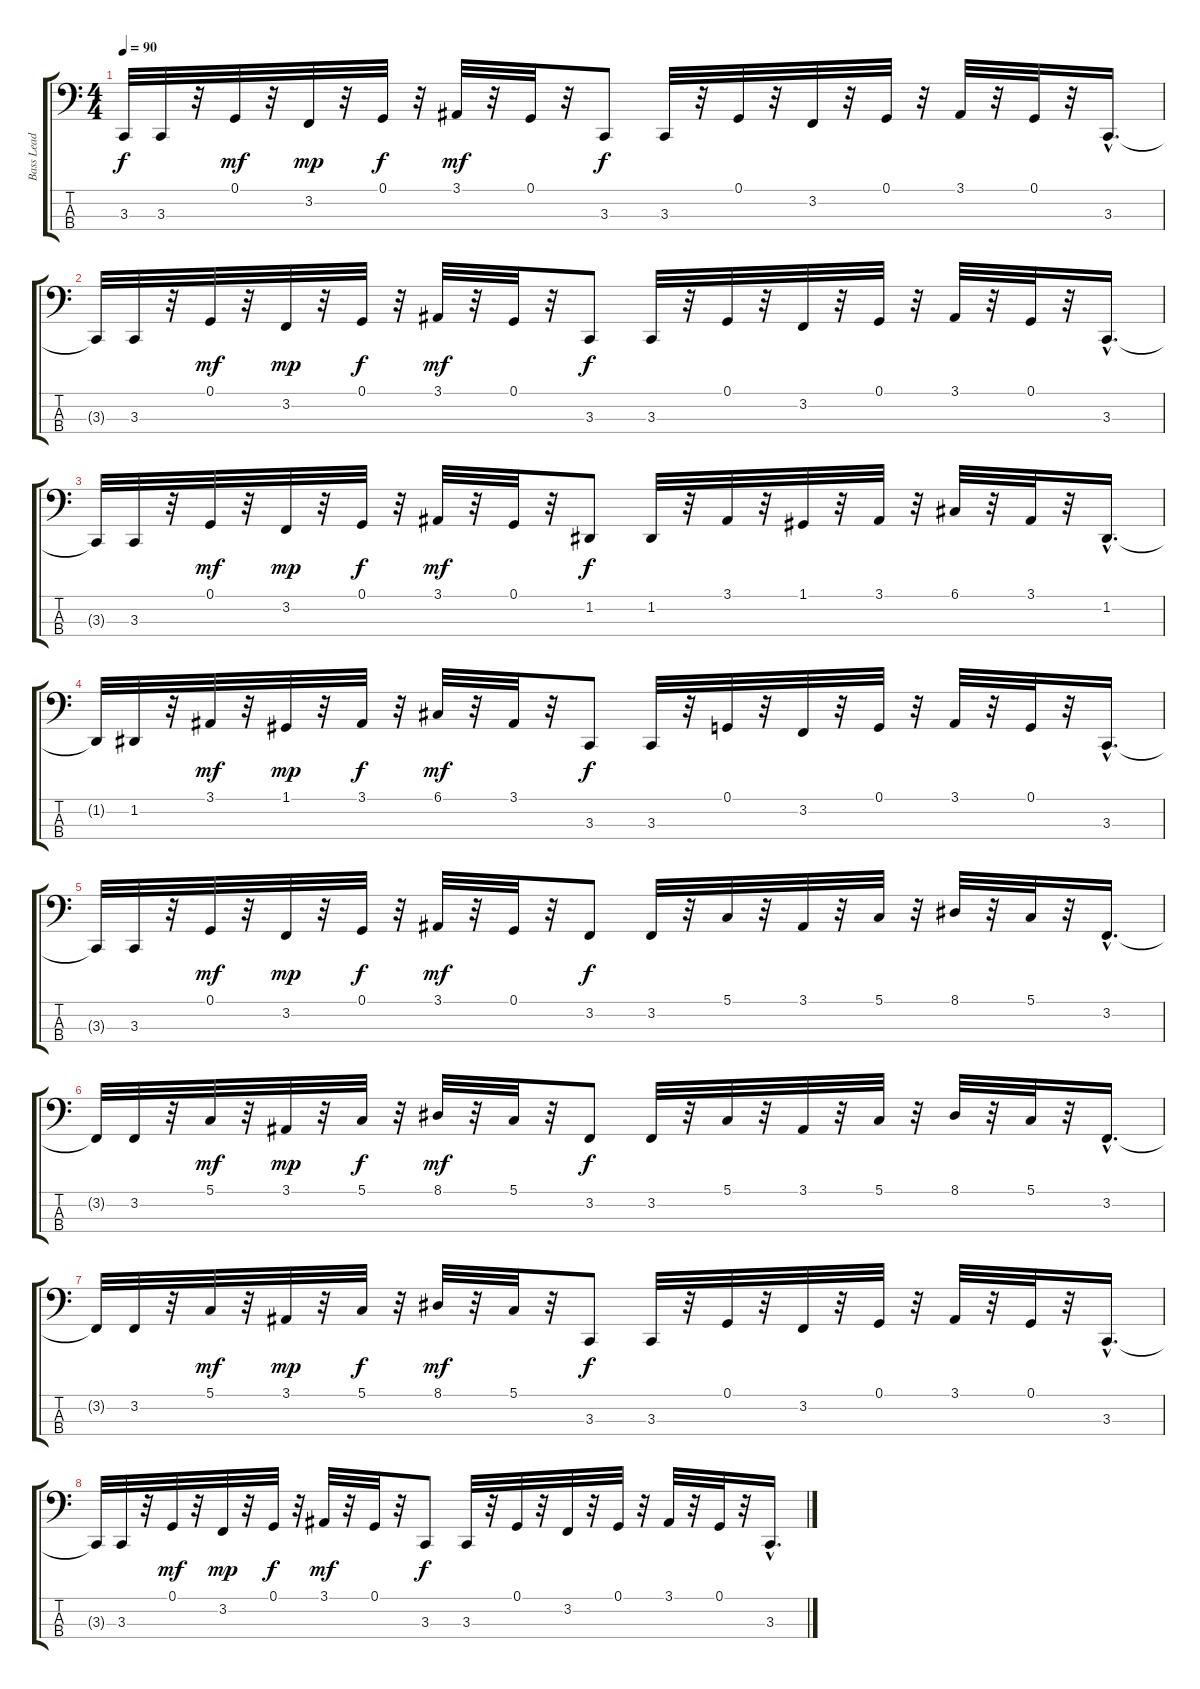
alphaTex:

\track ("Bass Lead" "Bass Lead") {instrument lead8bassandlead}
\staff {score tabs}
\tuning (G2 D2 A1 E1) {hide}
\ts (4 4)
\tempo 90
\clef f4
\ks c
3.3{t}.32{dy f} 3.3.32 r.32 0.1.32{dy mf} r.32 3.2.32{dy mp} r.32 0.1.32{dy f} r.32 3.1.32{dy mf} r.32 0.1.32 r.32 3.3.8{dy f} 3.3.32 r.32 0.1.32 r.32 3.2.32 r.32 0.1.32 r.32 3.1.32 r.32 0.1.32 r.32 3.3{hac}.16{d} |
3.3{t}.32 3.3.32 r.32 0.1.32{dy mf} r.32 3.2.32{dy mp} r.32 0.1.32{dy f} r.32 3.1.32{dy mf} r.32 0.1.32 r.32 3.3.8{dy f} 3.3.32 r.32 0.1.32 r.32 3.2.32 r.32 0.1.32 r.32 3.1.32 r.32 0.1.32 r.32 3.3{hac}.16{d} |
3.3{t}.32 3.3.32 r.32 0.1.32{dy mf} r.32 3.2.32{dy mp} r.32 0.1.32{dy f} r.32 3.1.32{dy mf} r.32 0.1.32 r.32 1.2.8{dy f} 1.2.32 r.32 3.1.32 r.32 1.1.32 r.32 3.1.32 r.32 6.1.32 r.32 3.1.32 r.32 1.2{hac}.16{d} |
1.2{t}.32 1.2.32 r.32 3.1.32{dy mf} r.32 1.1.32{dy mp} r.32 3.1.32{dy f} r.32 6.1.32{dy mf} r.32 3.1.32 r.32 3.3.8{dy f} 3.3.32 r.32 0.1.32 r.32 3.2.32 r.32 0.1.32 r.32 3.1.32 r.32 0.1.32 r.32 3.3{hac}.16{d} |
3.3{t}.32 3.3.32 r.32 0.1.32{dy mf} r.32 3.2.32{dy mp} r.32 0.1.32{dy f} r.32 3.1.32{dy mf} r.32 0.1.32 r.32 3.2.8{dy f} 3.2.32 r.32 5.1.32 r.32 3.1.32 r.32 5.1.32 r.32 8.1.32 r.32 5.1.32 r.32 3.2{hac}.16{d} |
3.2{t}.32 3.2.32 r.32 5.1.32{dy mf} r.32 3.1.32{dy mp} r.32 5.1.32{dy f} r.32 8.1.32{dy mf} r.32 5.1.32 r.32 3.2.8{dy f} 3.2.32 r.32 5.1.32 r.32 3.1.32 r.32 5.1.32 r.32 8.1.32 r.32 5.1.32 r.32 3.2{hac}.16{d} |
3.2{t}.32 3.2.32 r.32 5.1.32{dy mf} r.32 3.1.32{dy mp} r.32 5.1.32{dy f} r.32 8.1.32{dy mf} r.32 5.1.32 r.32 3.3.8{dy f} 3.3.32 r.32 0.1.32 r.32 3.2.32 r.32 0.1.32 r.32 3.1.32 r.32 0.1.32 r.32 3.3{hac}.16{d} |
3.3{t}.32 3.3.32 r.32 0.1.32{dy mf} r.32 3.2.32{dy mp} r.32 0.1.32{dy f} r.32 3.1.32{dy mf} r.32 0.1.32 r.32 3.3.8{dy f} 3.3.32 r.32 0.1.32 r.32 3.2.32 r.32 0.1.32 r.32 3.1.32 r.32 0.1.32 r.32 3.3{hac}.16{d}
